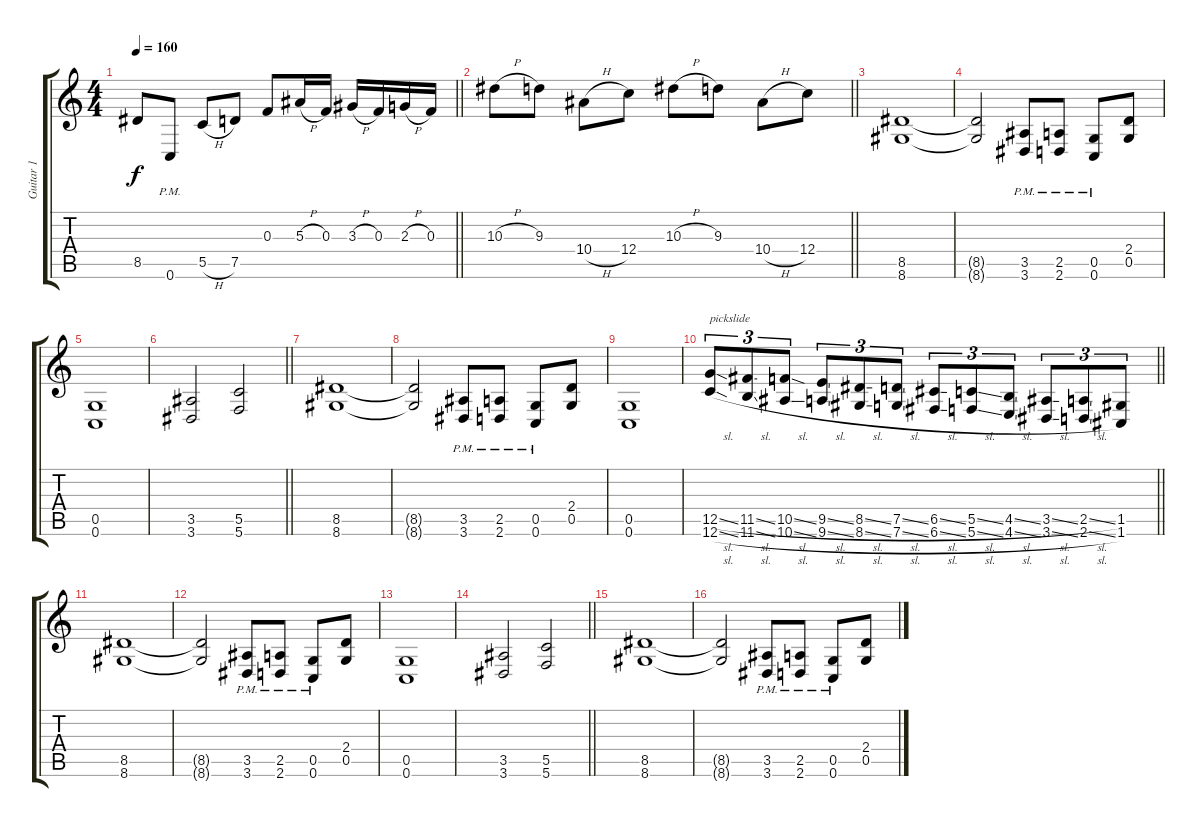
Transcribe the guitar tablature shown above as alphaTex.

\track ("Guitar 1" "Guitar 1") {instrument distortionguitar}
\staff {score tabs}
\tuning (D4 A3 F3 C3 G2 C2) {hide}
\ts (4 4)
\tempo 160
\clef g2
\barLineRight lightlight
\ks c
8.5.8{dy f} 0.6{pm}.8 5.5{h}.8 7.5.8 0.3.8 5.3{h}.16 0.3.16 3.3{h}.16 0.3.16 2.3{h}.16 0.3.16 |
\barLineRight lightlight
10.3{h}.8 9.3.8 10.4{h}.8 12.4.8 10.3{h}.8 9.3.8 10.4{h}.8 12.4.8 |
(8.5 8.6).1 |
(8.5{t} 8.6{t}).2 (3.5{pm} 3.6{pm}).8 (2.5{pm} 2.6{pm}).8 (0.5{pm} 0.6{pm}).8 (2.4 0.5).8 |
(0.5 0.6).1 |
\barLineRight lightlight
(3.5 3.6).2 (5.5 5.6).2 |
(8.5 8.6).1 |
(8.5{t} 8.6{t}).2 (3.5{pm} 3.6{pm}).8 (2.5{pm} 2.6{pm}).8 (0.5{pm} 0.6{pm}).8 (2.4 0.5).8 |
(0.5 0.6).1 |
\barLineRight lightlight
(12.5{sl} 12.6{sl}).8{tu (3 2) txt "pickslide"} (11.5{sl} 11.6{sl}).8{tu (3 2)} (10.5{sl} 10.6{sl}).8{tu (3 2)} (9.5{sl} 9.6{sl}).8{tu (3 2)} (8.5{sl} 8.6{sl}).8{tu (3 2)} (7.5{sl} 7.6{sl}).8{tu (3 2)} (6.5{sl} 6.6{sl}).8{tu (3 2)} (5.5{sl} 5.6{sl}).8{tu (3 2)} (4.5{sl} 4.6{sl}).8{tu (3 2)} (3.5{sl} 3.6{sl}).8{tu (3 2)} (2.5{sl} 2.6{sl}).8{tu (3 2)} (1.5 1.6).8{tu (3 2)} |
(8.5 8.6).1 |
(8.5{t} 8.6{t}).2 (3.5{pm} 3.6{pm}).8 (2.5{pm} 2.6{pm}).8 (0.5{pm} 0.6{pm}).8 (2.4 0.5).8 |
(0.5 0.6).1 |
\barLineRight lightlight
(3.5 3.6).2 (5.5 5.6).2 |
(8.5 8.6).1 |
(8.5{t} 8.6{t}).2 (3.5{pm} 3.6{pm}).8 (2.5{pm} 2.6{pm}).8 (0.5{pm} 0.6{pm}).8 (2.4 0.5).8
